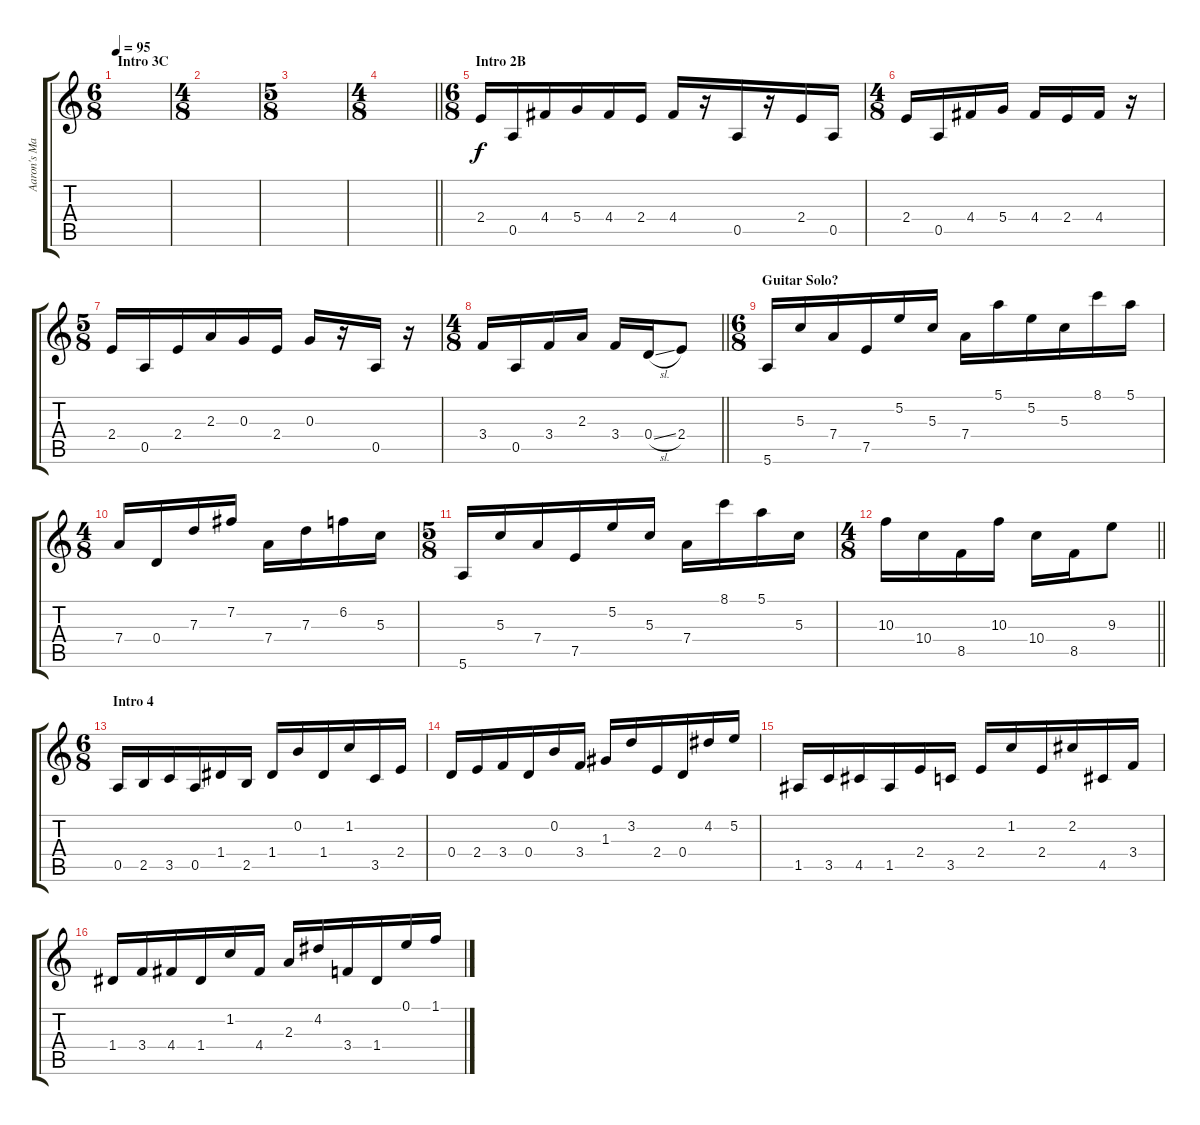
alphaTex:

\track ("Aaron's Magic Guitar" "Aaron's Ma") {instrument acousticguitarsteel}
\staff {score tabs}
\tuning (E4 B3 G3 D3 A2 E2) {hide}
\ts (6 8)
\section ("" "Intro 3C")
\tempo 95
\clef g2
\ks c
|
\ts (4 8)
|
\ts (5 8)
|
\ts (4 8)
\barLineRight lightlight
|
\ts (6 8)
\section ("" "Intro 2B")
2.4.16{dy f} 0.5.16 4.4.16 5.4.16 4.4.16 2.4.16 4.4.16 r.16 0.5.16 r.16 2.4.16 0.5.16 |
\ts (4 8)
2.4.16 0.5.16 4.4.16 5.4.16 4.4.16 2.4.16 4.4.16 r.16 |
\ts (5 8)
2.4.16 0.5.16 2.4.16 2.3.16 0.3.16 2.4.16 0.3.16 r.16 0.5.16 r.16 |
\ts (4 8)
\barLineRight lightlight
3.4.16 0.5.16 3.4.16 2.3.16 3.4.16 0.4{sl}.16 2.4.8 |
\ts (6 8)
\section ("" "Guitar Solo?")
5.6.16 5.3.16 7.4.16 7.5.16 5.2.16 5.3.16 7.4.16 5.1.16 5.2.16 5.3.16 8.1.16 5.1.16 |
\ts (4 8)
7.4.16 0.4.16 7.3.16 7.2.16 7.4.16 7.3.16 6.2.16 5.3.16 |
\ts (5 8)
5.6.16 5.3.16 7.4.16 7.5.16 5.2.16 5.3.16 7.4.16 8.1.16 5.1.16 5.3.16 |
\ts (4 8)
\barLineRight lightlight
10.3.16 10.4.16 8.5.16 10.3.16 10.4.16 8.5.16 9.3.8 |
\ts (6 8)
\section ("" "Intro 4")
0.5.16 2.5.16 3.5.16 0.5.16 1.4.16 2.5.16 1.4.16 0.2.16 1.4.16 1.2.16 3.5.16 2.4.16 |
0.4.16 2.4.16 3.4.16 0.4.16 0.2.16 3.4.16 1.3.16 3.2.16 2.4.16 0.4.16 4.2.16 5.2.16 |
1.5.16 3.5.16 4.5.16 1.5.16 2.4.16 3.5.16 2.4.16 1.2.16 2.4.16 2.2.16 4.5.16 3.4.16 |
1.4.16 3.4.16 4.4.16 1.4.16 1.2.16 4.4.16 2.3.16 4.2.16 3.4.16 1.4.16 0.1.16 1.1.16
